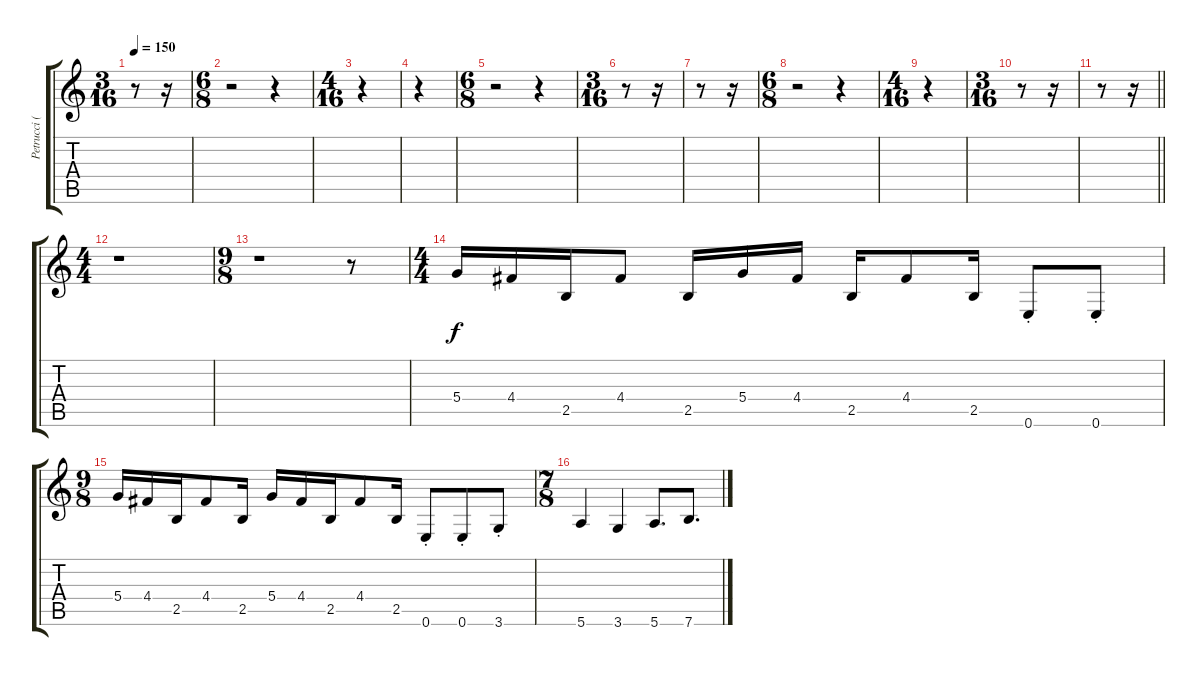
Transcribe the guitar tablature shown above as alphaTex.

\track ("Petrucci (guitar two)" "Petrucci (") {instrument distortionguitar}
\staff {score tabs}
\tuning (E4 B3 G3 D3 A2 E2) {hide}
\ts (3 16)
\tempo 150
\clef g2
\ks aminor
r.8{dy f} r.16 |
\ts (6 8)
r.2 r.4 |
\ts (4 16)
r.4 |
r.4 |
\ts (6 8)
r.2 r.4 |
\ts (3 16)
r.8 r.16 |
r.8 r.16 |
\ts (6 8)
r.2 r.4 |
\ts (4 16)
r.4 |
\ts (3 16)
r.8 r.16 |
\barLineRight lightlight
r.8 r.16 |
\ts (4 4)
r.1 |
\ts (9 8)
r.1 r.8 |
\ts (4 4)
5.4.16{volume 13 balance 0 instrument distortionguitar} 4.4.16 2.5.16 4.4.8 2.5.16 5.4.16 4.4.16 2.5.16 4.4.8 2.5.16 0.6{st}.8 0.6{st}.8 |
\ts (9 8)
5.4.16 4.4.16 2.5.16 4.4.8 2.5.16 5.4.16 4.4.16 2.5.16 4.4.8 2.5.16 0.6{st}.8 0.6{st}.8 3.6{st}.8 |
\ts (7 8)
5.6.4{volume 13 balance 8} 3.6.4 5.6.8{d} 7.6.8{d}
